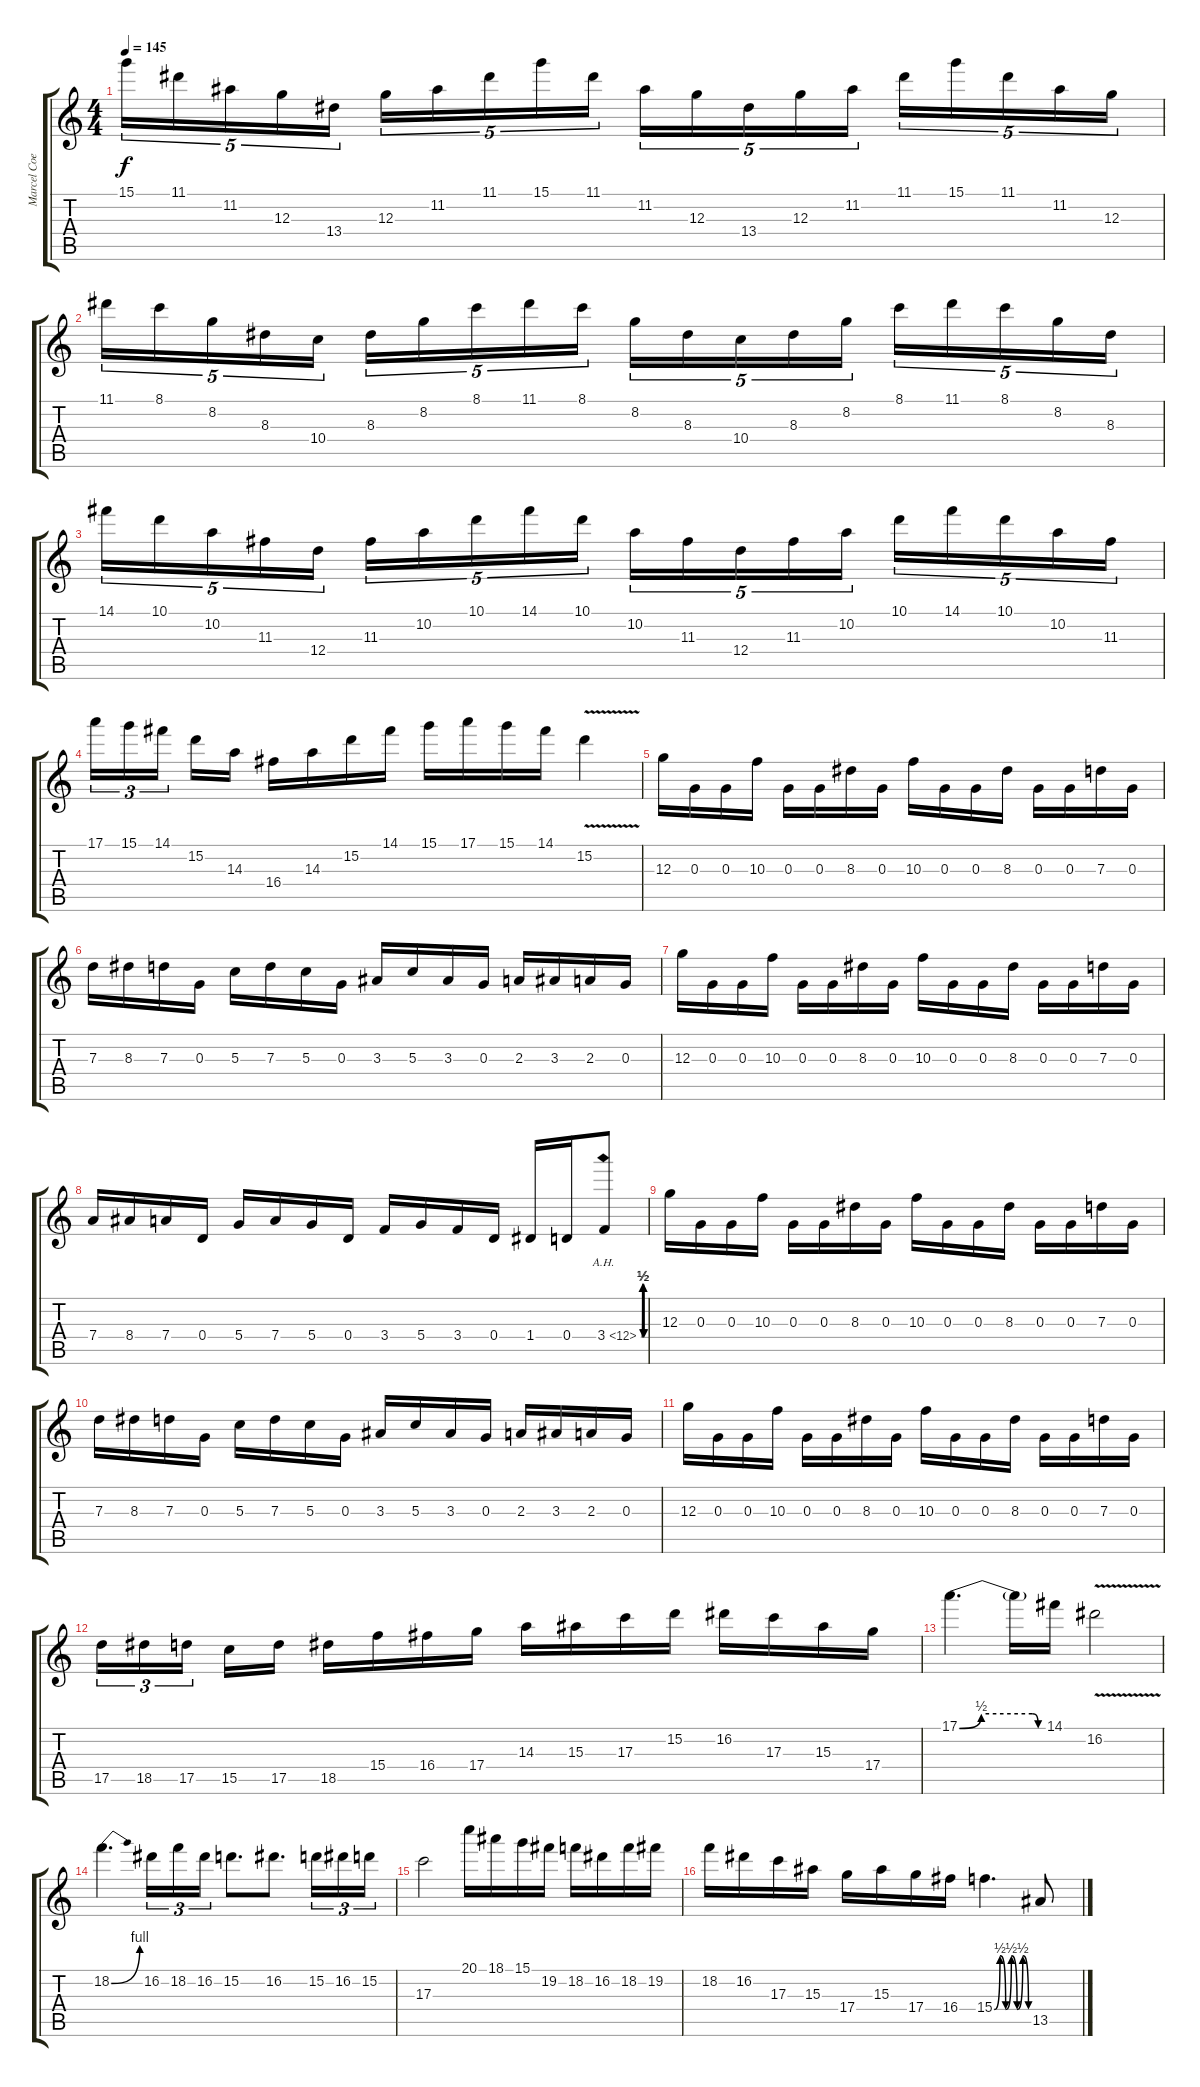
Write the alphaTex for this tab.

\track ("Marcel Coenen" "Marcel Coe") {instrument distortionguitar}
\staff {score tabs}
\tuning (E4 B3 G3 D3 A2 E2) {hide}
\ts (4 4)
\tempo 145
\clef g2
\ks c
15.1.16{tu (5 4) dy f} 11.1.16{tu (5 4)} 11.2.16{tu (5 4)} 12.3.16{tu (5 4)} 13.4.16{tu (5 4)} 12.3.16{tu (5 4)} 11.2.16{tu (5 4)} 11.1.16{tu (5 4)} 15.1.16{tu (5 4)} 11.1.16{tu (5 4)} 11.2.16{tu (5 4)} 12.3.16{tu (5 4)} 13.4.16{tu (5 4)} 12.3.16{tu (5 4)} 11.2.16{tu (5 4)} 11.1.16{tu (5 4)} 15.1.16{tu (5 4)} 11.1.16{tu (5 4)} 11.2.16{tu (5 4)} 12.3.16{tu (5 4)} |
11.1.16{tu (5 4)} 8.1.16{tu (5 4)} 8.2.16{tu (5 4)} 8.3.16{tu (5 4)} 10.4.16{tu (5 4)} 8.3.16{tu (5 4)} 8.2.16{tu (5 4)} 8.1.16{tu (5 4)} 11.1.16{tu (5 4)} 8.1.16{tu (5 4)} 8.2.16{tu (5 4)} 8.3.16{tu (5 4)} 10.4.16{tu (5 4)} 8.3.16{tu (5 4)} 8.2.16{tu (5 4)} 8.1.16{tu (5 4)} 11.1.16{tu (5 4)} 8.1.16{tu (5 4)} 8.2.16{tu (5 4)} 8.3.16{tu (5 4)} |
14.1.16{tu (5 4)} 10.1.16{tu (5 4)} 10.2.16{tu (5 4)} 11.3.16{tu (5 4)} 12.4.16{tu (5 4)} 11.3.16{tu (5 4)} 10.2.16{tu (5 4)} 10.1.16{tu (5 4)} 14.1.16{tu (5 4)} 10.1.16{tu (5 4)} 10.2.16{tu (5 4)} 11.3.16{tu (5 4)} 12.4.16{tu (5 4)} 11.3.16{tu (5 4)} 10.2.16{tu (5 4)} 10.1.16{tu (5 4)} 14.1.16{tu (5 4)} 10.1.16{tu (5 4)} 10.2.16{tu (5 4)} 11.3.16{tu (5 4)} |
17.1.16{tu (3 2)} 15.1.16{tu (3 2)} 14.1.16{tu (3 2) beam splitsecondary} 15.2.16 14.3.16 16.4.16 14.3.16 15.2.16 14.1.16 15.1.16 17.1.16 15.1.16 14.1.16 15.2{v}.4 |
12.3.16 0.3.16 0.3.16 10.3.16 0.3.16 0.3.16 8.3.16 0.3.16 10.3.16 0.3.16 0.3.16 8.3.16 0.3.16 0.3.16 7.3.16 0.3.16 |
7.3.16 8.3.16 7.3.16 0.3.16 5.3.16 7.3.16 5.3.16 0.3.16 3.3.16 5.3.16 3.3.16 0.3.16 2.3.16 3.3.16 2.3.16 0.3.16 |
12.3.16 0.3.16 0.3.16 10.3.16 0.3.16 0.3.16 8.3.16 0.3.16 10.3.16 0.3.16 0.3.16 8.3.16 0.3.16 0.3.16 7.3.16 0.3.16 |
7.4.16 8.4.16 7.4.16 0.4.16 5.4.16 7.4.16 5.4.16 0.4.16 3.4.16 5.4.16 3.4.16 0.4.16 1.4.16 0.4.16 3.4{be (custom 0 0 15 0 25 2 35 0 45 2 55 0 60 0) ah 9}.8 |
12.3.16 0.3.16 0.3.16 10.3.16 0.3.16 0.3.16 8.3.16 0.3.16 10.3.16 0.3.16 0.3.16 8.3.16 0.3.16 0.3.16 7.3.16 0.3.16 |
7.3.16 8.3.16 7.3.16 0.3.16 5.3.16 7.3.16 5.3.16 0.3.16 3.3.16 5.3.16 3.3.16 0.3.16 2.3.16 3.3.16 2.3.16 0.3.16 |
12.3.16 0.3.16 0.3.16 10.3.16 0.3.16 0.3.16 8.3.16 0.3.16 10.3.16 0.3.16 0.3.16 8.3.16 0.3.16 0.3.16 7.3.16 0.3.16 |
17.5.16{tu (3 2)} 18.5.16{tu (3 2)} 17.5.16{tu (3 2) beam splitsecondary} 15.5.16 17.5.16 18.5.16 15.4.16 16.4.16 17.4.16 14.3.16 15.3.16 17.3.16 15.2.16 16.2.16 17.3.16 15.3.16 17.4.16 |
17.1{be (custom 0 0 15 2 50 2 54 0 60 0)}.4{d} 17.1{t}.16 14.1.16 16.2{v}.2 |
18.2{be (bend 0 0 60 4)}.4{d} 16.2.16{tu (3 2)} 18.2.16{tu (3 2)} 16.2.16{tu (3 2)} 15.2.8{d} 16.2.8{d} 15.2.16{tu (3 2)} 16.2.16{tu (3 2)} 15.2.16{tu (3 2)} |
17.3.2 20.1.16 18.1.16 15.1.16 19.2.16 18.2.16 16.2.16 18.2.16 19.2.16 |
18.2.16 16.2.16 17.3.16 15.3.16 17.4.16 15.3.16 17.4.16 16.4.16 15.4{be (custom 0 0 10 2 20 0 30 2 40 0 50 2 60 0)}.4{d} 13.5.8
